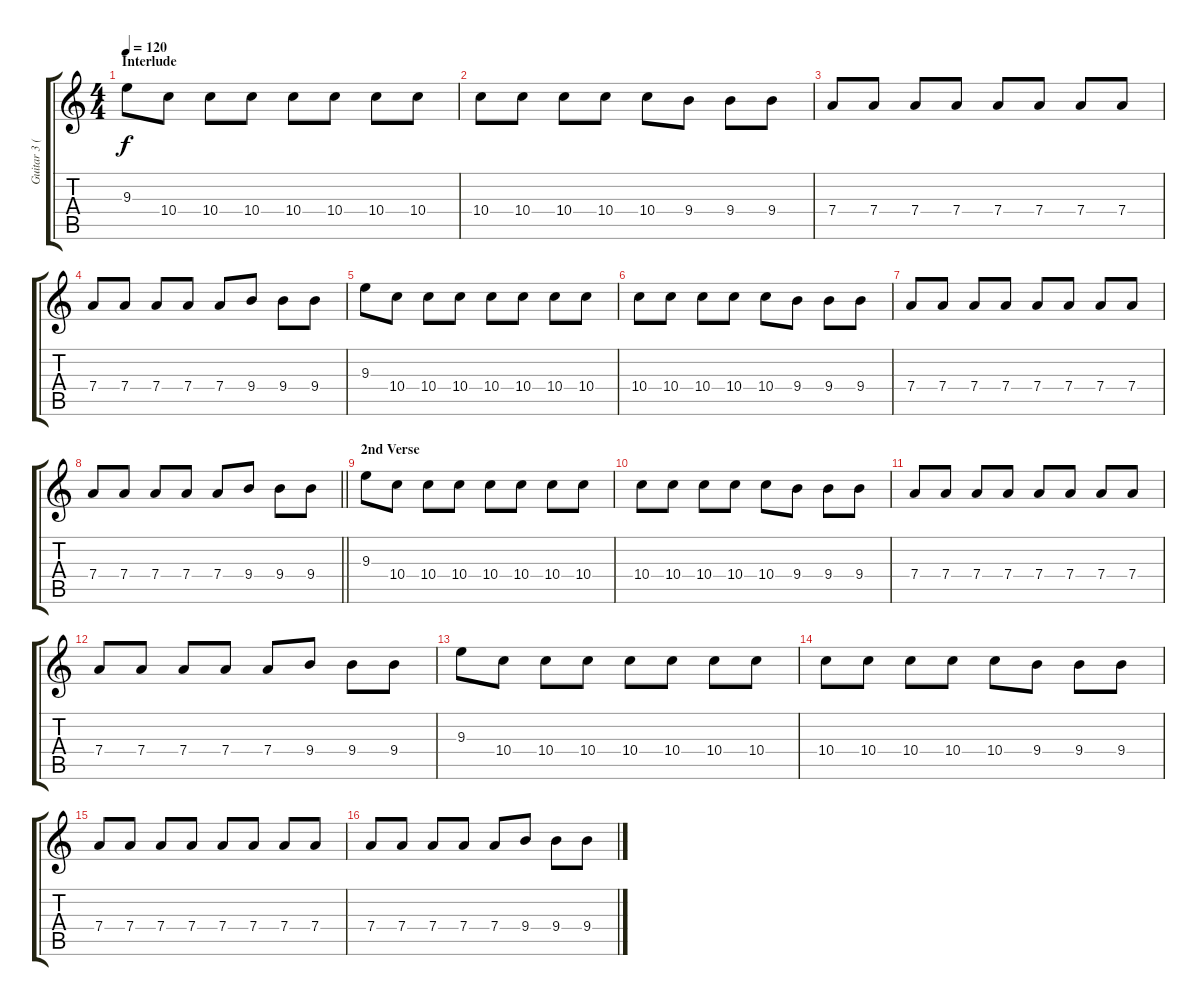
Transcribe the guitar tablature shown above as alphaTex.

\track ("Guitar 3 (overdub)" "Guitar 3 (") {instrument distortionguitar}
\staff {score tabs}
\tuning (E4 B3 G3 D3 A2 E2) {hide}
\ts (4 4)
\section ("" "Interlude")
\tempo 120
\clef g2
\ks c
9.3.8{dy f volume 10} 10.4.8 10.4.8 10.4.8 10.4.8 10.4.8 10.4.8 10.4.8 |
10.4.8 10.4.8 10.4.8 10.4.8 10.4.8 9.4.8 9.4.8 9.4.8 |
7.4.8 7.4.8 7.4.8 7.4.8 7.4.8 7.4.8 7.4.8 7.4.8 |
7.4.8 7.4.8 7.4.8 7.4.8 7.4.8 9.4.8 9.4.8 9.4.8 |
9.3.8 10.4.8 10.4.8 10.4.8 10.4.8 10.4.8 10.4.8 10.4.8 |
10.4.8 10.4.8 10.4.8 10.4.8 10.4.8 9.4.8 9.4.8 9.4.8 |
7.4.8 7.4.8 7.4.8 7.4.8 7.4.8 7.4.8 7.4.8 7.4.8 |
\barLineRight lightlight
7.4.8 7.4.8 7.4.8 7.4.8 7.4.8 9.4.8 9.4.8 9.4.8 |
\section ("" "2nd Verse")
9.3.8{volume 6} 10.4.8 10.4.8 10.4.8 10.4.8 10.4.8 10.4.8 10.4.8 |
10.4.8 10.4.8 10.4.8 10.4.8 10.4.8 9.4.8 9.4.8 9.4.8 |
7.4.8 7.4.8 7.4.8 7.4.8 7.4.8 7.4.8 7.4.8 7.4.8 |
7.4.8 7.4.8 7.4.8 7.4.8 7.4.8 9.4.8 9.4.8 9.4.8 |
9.3.8 10.4.8 10.4.8 10.4.8 10.4.8 10.4.8 10.4.8 10.4.8 |
10.4.8 10.4.8 10.4.8 10.4.8 10.4.8 9.4.8 9.4.8 9.4.8 |
7.4.8 7.4.8 7.4.8 7.4.8 7.4.8 7.4.8 7.4.8 7.4.8 |
7.4.8 7.4.8 7.4.8 7.4.8 7.4.8 9.4.8 9.4.8 9.4.8
